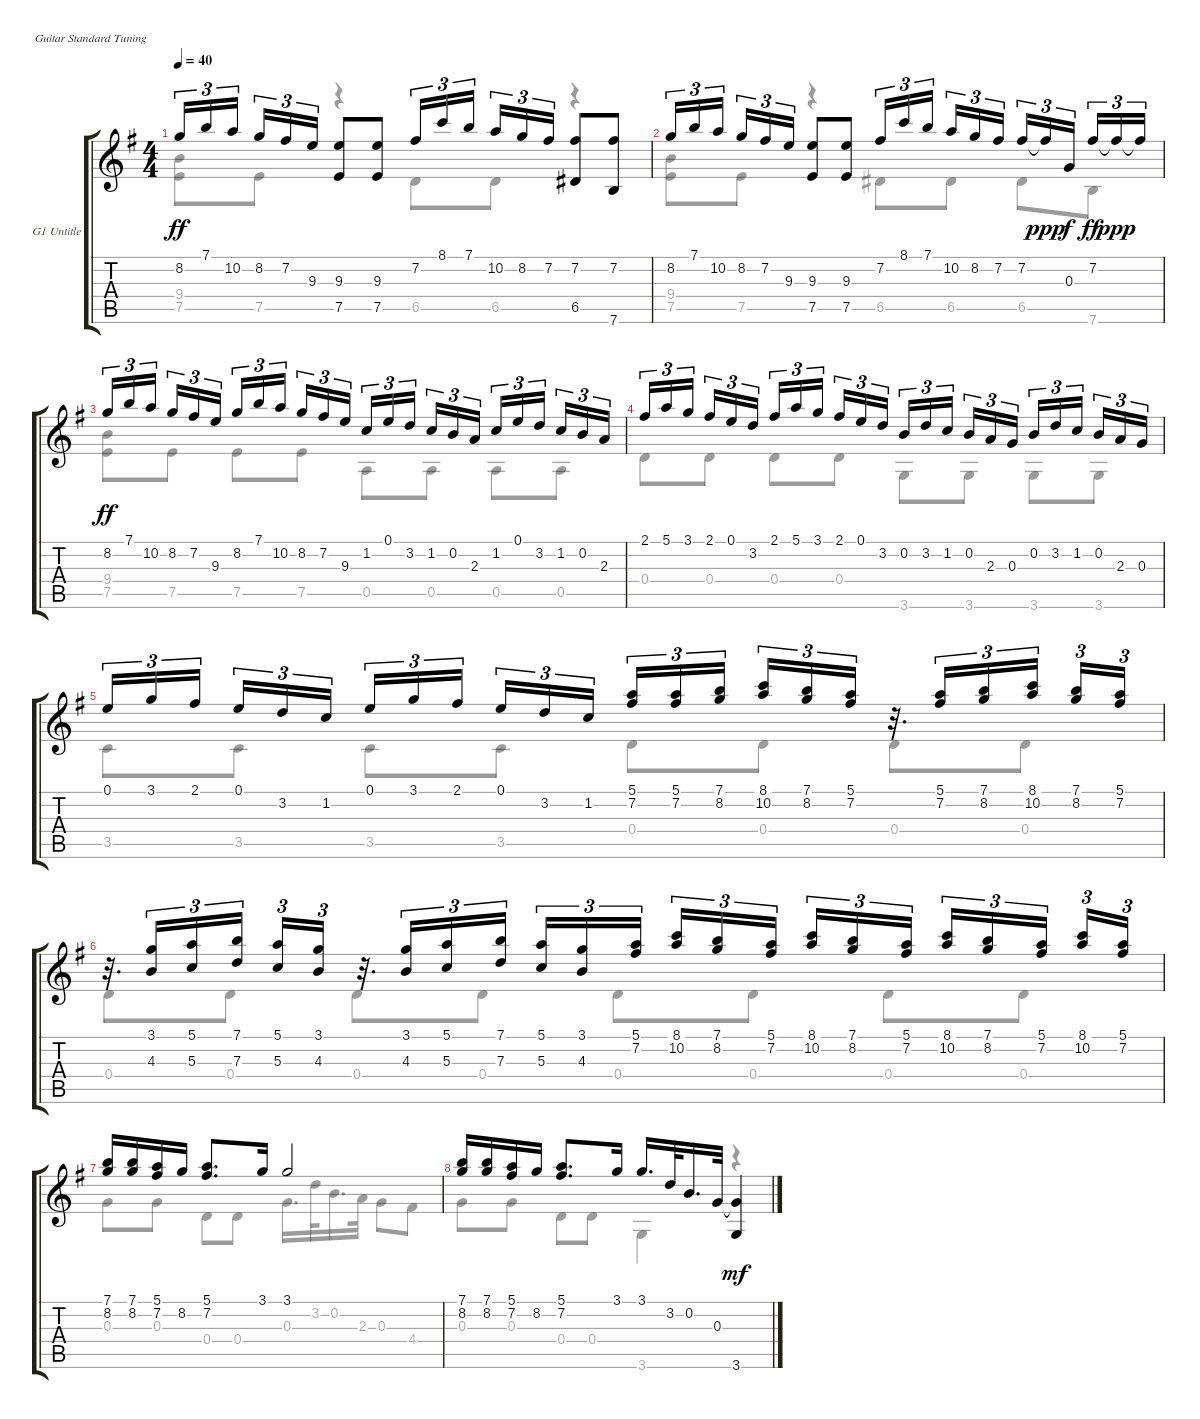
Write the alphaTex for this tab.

\bracketExtendMode groupsimilarinstruments
\firstSystemTrackNameOrientation horizontal
\otherSystemsTrackNameOrientation horizontal
\track ("G1 Untitled" "G1 Untitle") {instrument acousticguitarnylon}
\staff {score tabs}
\tuning (E4 B3 G3 D3 A2 E2)
\voice
\ts (4 4)
\tempo 40
\clef g2
\ks g
8.2.16{tu (3 2) dy ff instrument acousticguitarnylon} 7.1.16{tu (3 2)} 10.2.16{tu (3 2)} 8.2.16{tu (3 2)} 7.2.16{tu (3 2)} 9.3.16{tu (3 2)} (9.3 7.5).8 (9.3 7.5).8 7.2.16{tu (3 2)} 8.1.16{tu (3 2)} 7.1.16{tu (3 2)} 10.2.16{tu (3 2)} 8.2.16{tu (3 2)} 7.2.16{tu (3 2)} (7.2 6.5).8 (7.2 7.6).8 |
8.2.16{tu (3 2)} 7.1.16{tu (3 2)} 10.2.16{tu (3 2)} 8.2.16{tu (3 2)} 7.2.16{tu (3 2)} 9.3.16{tu (3 2)} (9.3 7.5).8 (9.3 7.5).8 7.2.16{tu (3 2)} 8.1.16{tu (3 2)} 7.1.16{tu (3 2)} 10.2.16{tu (3 2)} 8.2.16{tu (3 2)} 7.2.16{tu (3 2)} 7.2.16{tu (3 2)} 7.2{t}.16{tu (3 2) dy ppp} 0.3.16{tu (3 2) dy f} 7.2.16{tu (3 2) dy ff} 7.2{t}.16{tu (3 2) dy ppp} 7.2{t}.16{tu (3 2)} |
8.2.16{tu (3 2) dy ff} 7.1.16{tu (3 2)} 10.2.16{tu (3 2)} 8.2.16{tu (3 2)} 7.2.16{tu (3 2)} 9.3.16{tu (3 2)} 8.2.16{tu (3 2)} 7.1.16{tu (3 2)} 10.2.16{tu (3 2)} 8.2.16{tu (3 2)} 7.2.16{tu (3 2)} 9.3.16{tu (3 2)} 1.2.16{tu (3 2)} 0.1.16{tu (3 2)} 3.2.16{tu (3 2)} 1.2.16{tu (3 2)} 0.2.16{tu (3 2)} 2.3.16{tu (3 2)} 1.2.16{tu (3 2)} 0.1.16{tu (3 2)} 3.2.16{tu (3 2)} 1.2.16{tu (3 2)} 0.2.16{tu (3 2)} 2.3.16{tu (3 2)} |
2.1.16{tu (3 2)} 5.1.16{tu (3 2)} 3.1.16{tu (3 2)} 2.1.16{tu (3 2)} 0.1.16{tu (3 2)} 3.2.16{tu (3 2)} 2.1.16{tu (3 2)} 5.1.16{tu (3 2)} 3.1.16{tu (3 2)} 2.1.16{tu (3 2)} 0.1.16{tu (3 2)} 3.2.16{tu (3 2)} 0.2.16{tu (3 2)} 3.2.16{tu (3 2)} 1.2.16{tu (3 2)} 0.2.16{tu (3 2)} 2.3.16{tu (3 2)} 0.3.16{tu (3 2)} 0.2.16{tu (3 2)} 3.2.16{tu (3 2)} 1.2.16{tu (3 2)} 0.2.16{tu (3 2)} 2.3.16{tu (3 2)} 0.3.16{tu (3 2)} |
0.1.16{tu (3 2)} 3.1.16{tu (3 2)} 2.1.16{tu (3 2)} 0.1.16{tu (3 2)} 3.2.16{tu (3 2)} 1.2.16{tu (3 2)} 0.1.16{tu (3 2)} 3.1.16{tu (3 2)} 2.1.16{tu (3 2)} 0.1.16{tu (3 2)} 3.2.16{tu (3 2)} 1.2.16{tu (3 2)} (5.1 7.2).16{tu (3 2)} (5.1 7.2).16{tu (3 2)} (7.1 8.2).16{tu (3 2)} (8.1 10.2).16{tu (3 2)} (8.2 7.1).16{tu (3 2)} (7.2 5.1).16{tu (3 2)} r.32{d} (7.2 5.1).16{tu (3 2)} (8.2 7.1).16{tu (3 2)} (8.1 10.2).16{tu (3 2)} (8.2 7.1).16{tu (3 2)} (7.2 5.1).16{tu (3 2)} |
r.32{d} (3.1 4.3).16{tu (3 2)} (5.1 5.3).16{tu (3 2)} (7.1 7.3).16{tu (3 2)} (5.1 5.3).16{tu (3 2)} (3.1 4.3).16{tu (3 2)} r.32{d} (3.1 4.3).16{tu (3 2)} (5.3 5.1).16{tu (3 2)} (7.1 7.3).16{tu (3 2)} (5.1 5.3).16{tu (3 2)} (3.1 4.3).16{tu (3 2)} (5.1 7.2).16{tu (3 2)} (8.1 10.2).16{tu (3 2)} (7.1 8.2).16{tu (3 2)} (5.1 7.2).16{tu (3 2)} (8.1 10.2).16{tu (3 2)} (7.1 8.2).16{tu (3 2)} (7.2 5.1).16{tu (3 2)} (10.2 8.1).16{tu (3 2)} (8.2 7.1).16{tu (3 2)} (7.2 5.1).16{tu (3 2)} (10.2 8.1).16{tu (3 2)} (5.1 7.2).16{tu (3 2)} |
(7.1 8.2).16 (7.1 8.2).16 (5.1 7.2).16 8.2.16 (5.1 7.2).8{d} 3.1.16 3.1.2 |
(7.1 8.2).16 (7.1 8.2).16 (5.1 7.2).16 8.2.16 (5.1 7.2).8{d} 3.1.16 3.1.16{d} 3.2.32 0.2.16{d} 0.3.32 (0.3{t} 3.6).4{dy mf}
\voice
\clef g2
\ottava regular
\simile none
\ks g
(9.4 7.5).8{dy ff} 7.5.8 r.4 6.5.8 6.5.8 r.4 |
(9.4 7.5).8 7.5.8 r.4 6.5.8 6.5.8 6.5.8 7.6.8 |
(9.4 7.5).8 7.5.8 7.5.8 7.5.8 0.5.8 0.5.8 0.5.8 0.5.8 |
0.4.8 0.4.8 0.4.8 0.4.8 3.6.8 3.6.8 3.6.8 3.6.8 |
3.5.8 3.5.8 3.5.8 3.5.8 0.4.8 0.4.8 0.4.8 0.4.8 |
0.4.8 0.4.8 0.4.8 0.4.8 0.4.8 0.4.8 0.4.8 0.4.8 |
0.3.8 0.3.8 0.4.8 0.4.8 0.3.16{d} 3.2.32 0.2.16{d} 2.3.32 0.3.8 4.4.8 |
0.3.8 0.3.8 0.4.8 0.4.8 3.6.4 r.4
